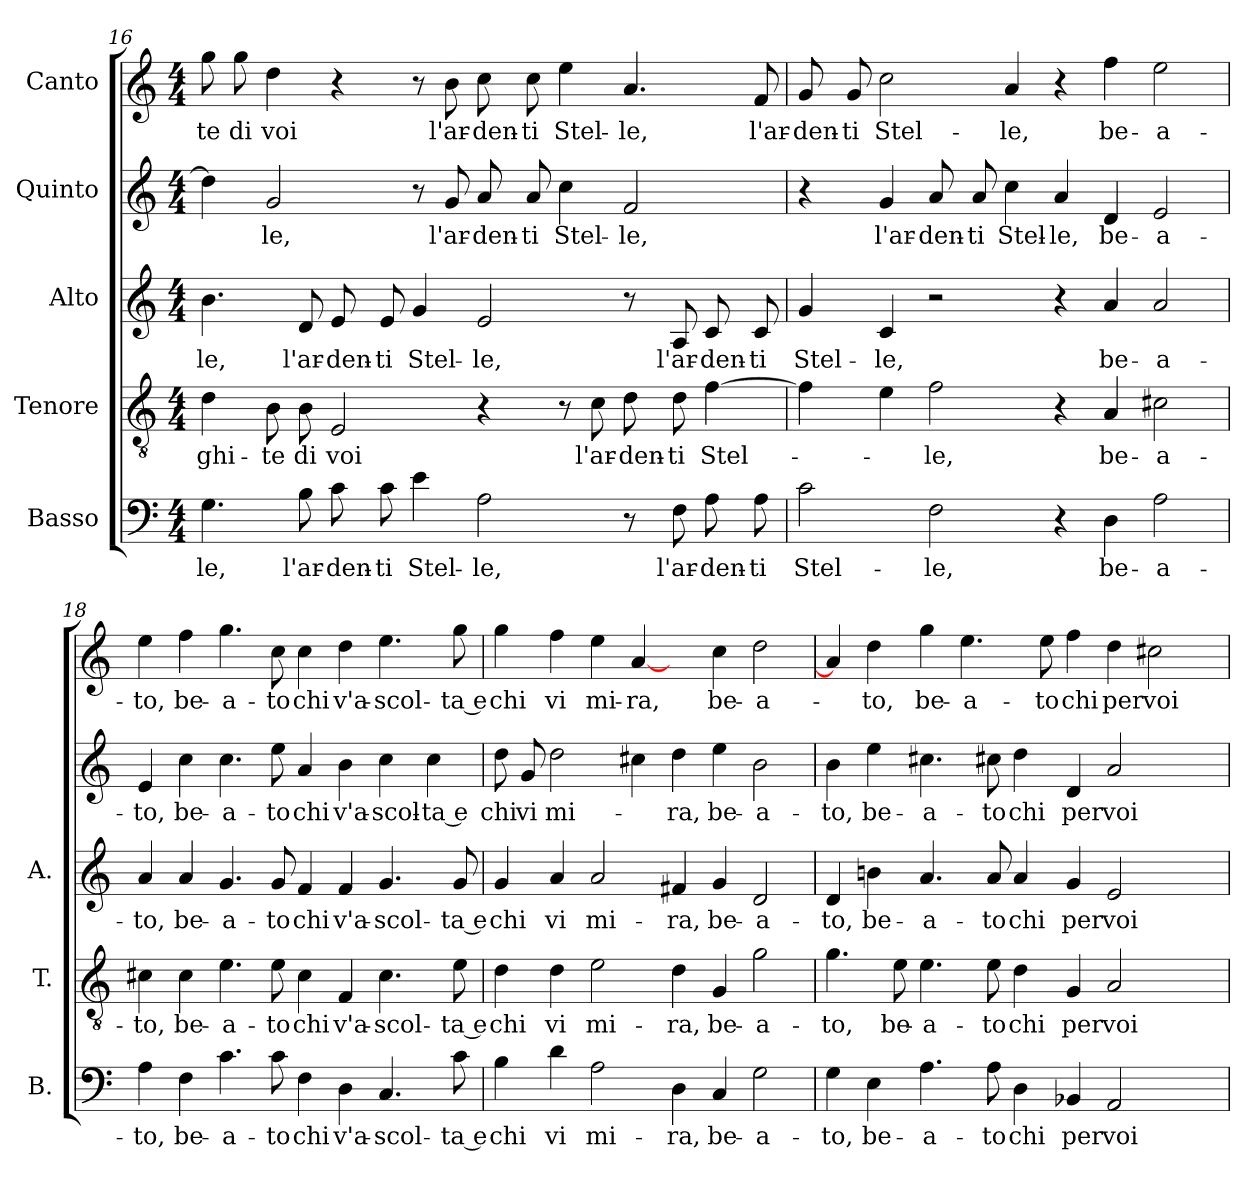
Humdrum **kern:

**kern	**text	**kern	**text	**kern	**text	**kern	**text	**kern	**text
*part5	*part5	*part4	*part4	*part3	*part3	*part2	*part2	*part1	*part1
*staff5	*staff5	*staff4	*staff4	*staff3	*staff3	*staff2	*staff2	*staff1	*staff1
*I"Basso	*	*I"Tenore	*	*I"Alto	*	*I"Quinto	*	*I"Canto	*
*I'B.	*	*I'T.	*	*I'A.	*	*	*	*	*
*clefF4	*	*clefGv2	*	*clefG2	*	*clefG2	*	*clefG2	*
*k[]	*	*k[]	*	*k[]	*	*k[]	*	*k[]	*
*C:	*	*C:	*	*C:	*	*C:	*	*C:	*
*M4/4	*	*M4/4	*	*M4/4	*	*M4/4	*	*M4/4	*
=16	=16	=16	=16	=16	=16	=16	=16	=16	=16
4.G\	-le,	4d\	-ghi-	4.b\	-le,	4dd\]	.	8gg\	-te
.	.	.	.	.	.	.	.	8gg\	di
.	.	8B\	-te	.	.	2g/	-le,	4dd\	voi
8B\	l'ar-	8B\	di	8d/	l'ar-	.	.	.	.
8c\	-den-	2E/	voi	8e/	-den-	.	.	4r	.
8c\	-ti	.	.	8e/	-ti	.	.	.	.
4e\	Stel-	.	.	4g/	Stel-	8r	.	8r	.
.	.	.	.	.	.	8g/	l'ar-	8b\	l'ar-
2A\	-le,	4r	.	2e/	-le,	8a/	-den-	8cc\	-den-
.	.	.	.	.	.	8a/	-ti	8cc\	-ti
.	.	8r	.	.	.	4cc\	Stel-	4ee\	Stel-
.	.	8c\	l'ar-	.	.	.	.	.	.
8r	.	8d\	-den-	8r	.	2f/	-le,	4.a/	-le,
8F\	l'ar-	8d\	-ti	8A/	l'ar-	.	.	.	.
8A\	-den-	[4f\	Stel-	8c/	-den-	.	.	.	.
8A\	-ti	.	.	8c/	-ti	.	.	8f/	l'ar-
=17	=17	=17	=17	=17	=17	=17	=17	=17	=17
2c\	Stel-	4f\]	.	4g/	Stel-	4r	.	8g/	-den-
.	.	.	.	.	.	.	.	8g/	-ti
.	.	4e\	.	4c/	-le,	4g/	l'ar-	2cc\	Stel-
2F\	-le,	2f\	-le,	2r	.	8a/	-den-	.	.
.	.	.	.	.	.	8a/	-ti	.	.
.	.	.	.	.	.	4cc\	Stel-	4a/	-le,
4r	.	4r	.	4r	.	4a/	-le,	4r	.
4D\	be-	4A/	be-	4a/	be-	4d/	be-	4ff\	be-
2A\	-a-	2c#X\	-a-	2a/	-a-	2e/	-a-	2ee\	-a-
=18	=18	=18	=18	=18	=18	=18	=18	=18	=18
4A\	-to,	4c#X\	-to,	4a/	-to,	4e/	-to,	4ee\	-to,
4F\	be-	4c#\	be-	4a/	be-	4cc\	be-	4ff\	be-
4.c\	-a-	4.e\	-a-	4.g/	-a-	4.cc\	-a-	4.gg\	-a-
8c\	-to	8e\	-to	8g/	-to	8ee\	-to	8cc\	-to
4F\	chi	4c#\	chi	4f/	chi	4a/	chi	4cc\	chi
4D\	v'a-	4F/	v'a-	4f/	v'a-	4b\	v'a-	4dd\	v'a-
4.C/	-scol-	4.c#\	-scol-	4.g/	-scol-	4cc\	-scol-	4.ee\	-scol-
.	.	.	.	.	.	4cc\	-ta e	.	.
8c\	-ta e	8e\	-ta e	8g/	-ta e	.	.	8gg\	-ta e
=19	=19	=19	=19	=19	=19	=19	=19	=19	=19
4B\	chi	4d\	chi	4g/	chi	8dd\	chi	4gg\	chi
.	.	.	.	.	.	8g/	vi	.	.
4d\	vi	4d\	vi	4a/	vi	2dd\	mi-	4ff\	vi
2A\	mi-	2e\	mi-	2a/	mi-	.	.	4ee\	mi-
.	.	.	.	.	.	4cc#X\	.	[4a/	-ra,
4D\	-ra,	4d\	-ra,	4f#X/	-ra,	4dd\	-ra,	4ryy	.
4C/	be-	4G/	be-	4g/	be-	4ee\	be-	4cc\	be-
2G\	-a-	2g\	-a-	2d/	-a-	2b\	-a-	2dd\	-a-
=20	=20	=20	=20	=20	=20	=20	=20	=20	=20
4G\	-to,	4.g\	-to,	4d/	-to,	4b\	-to,	4a/]	.
4E\	be-	.	.	4bn\	be-	4ee\	be-	4dd\	-to,
.	.	8e\	be-	.	.	.	.	.	.
4.A\	-a-	4.e\	-a-	4.a/	-a-	4.cc#X\	-a-	4gg\	be-
.	.	.	.	.	.	.	.	4.ee\	-a-
8A\	-to	8e\	-to	8a/	-to	8cc#X\	-to	.	.
4D\	chi	4d\	chi	4a/	chi	4dd\	chi	.	.
.	.	.	.	.	.	.	.	8ee\	-to
4BB-X/	per	4G/	per	4g/	per	4d/	per	4ff\	chi
2AA/	voi	2A/	voi	2e/	voi	2a/	voi	4dd\	per
.	.	.	.	.	.	.	.	2cc#X\	voi
4ryy	.	4ryy	.	4ryy	.	4ryy	.	.	.
=	=	=	=	=	=	=	=	=	=
*-	*-	*-	*-	*-	*-	*-	*-	*-	*-
